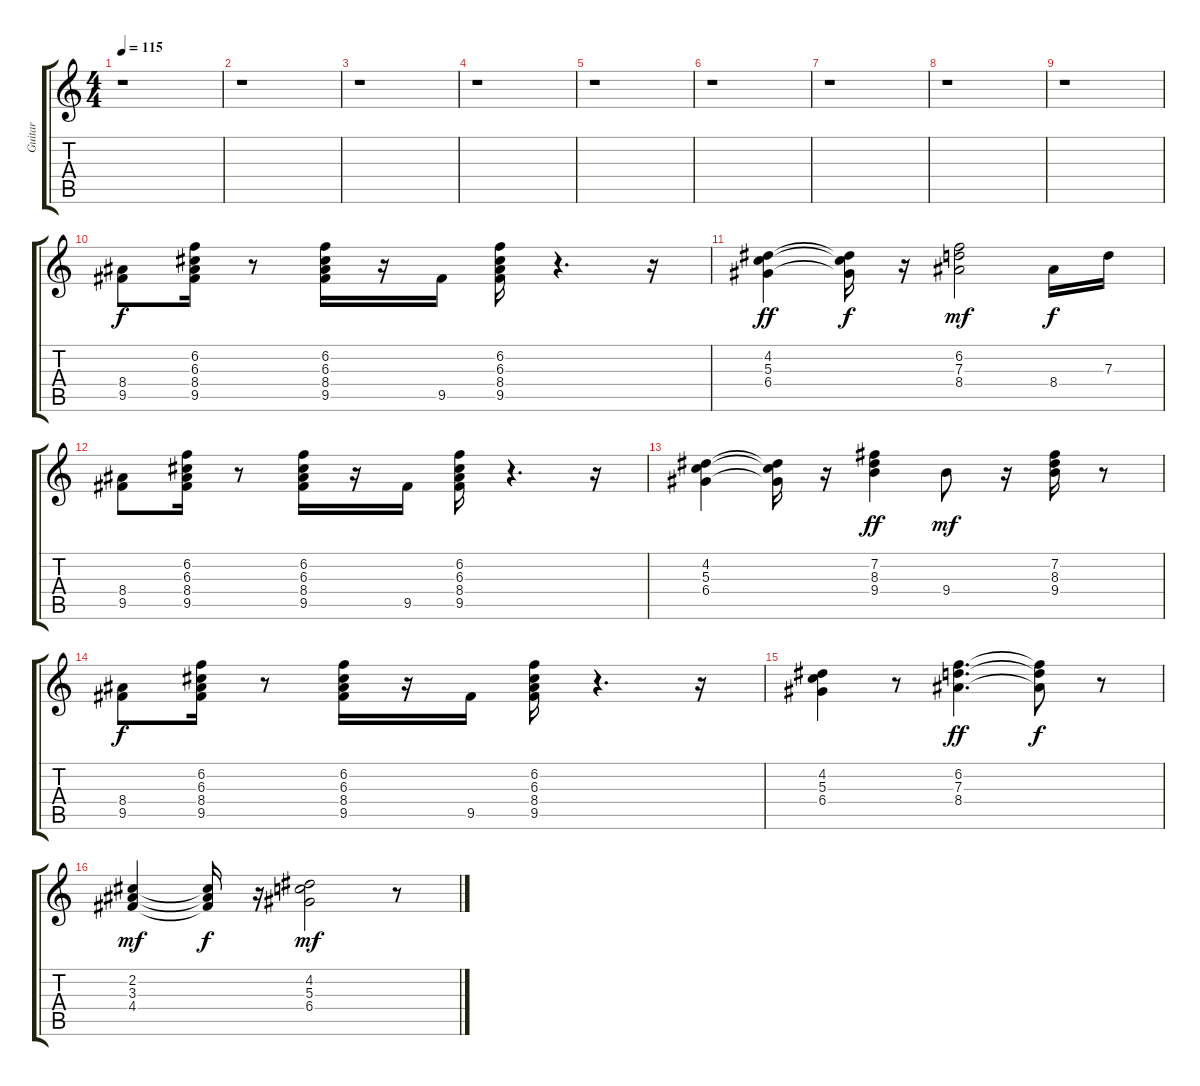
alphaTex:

\track ("Guitar" "Guitar") {instrument electricguitarjazz}
\staff {score tabs}
\tuning (E4 B3 G3 D3 A2 E2) {hide}
\ts (4 4)
\tempo 115
\clef g2
\ks c
r.1{dy mf} |
r.1 |
r.1 |
r.1 |
r.1 |
r.1 |
r.1 |
r.1 |
r.1 |
(8.4 9.5).8{dy f} (6.2 6.3 8.4 9.5).16 r.8 (6.2 6.3 8.4 9.5).16 r.16 9.5.16 (6.2 6.3 8.4 9.5).16 r.4{d} r.16 |
(4.2 5.3 6.4).4{dy ff} (4.2{t} 5.3{t} 6.4{t}).16{dy f} r.16 (6.2 7.3 8.4).2{dy mf} 8.4.16{dy f} 7.3.16 |
(8.4 9.5).8 (6.2 6.3 8.4 9.5).16 r.8 (6.2 6.3 8.4 9.5).16 r.16 9.5.16 (6.2 6.3 8.4 9.5).16 r.4{d} r.16 |
(4.2 5.3 6.4).4 (4.2{t} 5.3{t} 6.4{t}).16 r.16 (7.2 8.3 9.4).4{dy ff} 9.4.8{dy mf} r.16 (7.2 8.3 9.4).16 r.8 |
(8.4 9.5).8{dy f} (6.2 6.3 8.4 9.5).16 r.8 (6.2 6.3 8.4 9.5).16 r.16 9.5.16 (6.2 6.3 8.4 9.5).16 r.4{d} r.16 |
(4.2 5.3 6.4).4 r.8 (6.2 7.3 8.4).4{d dy ff} (6.2{t} 7.3{t} 8.4{t}).8{dy f} r.8 |
(2.2 3.3 4.4).4{dy mf} (2.2{t} 3.3{t} 4.4{t}).16{dy f} r.16 (4.2 5.3 6.4).2{dy mf} r.8
